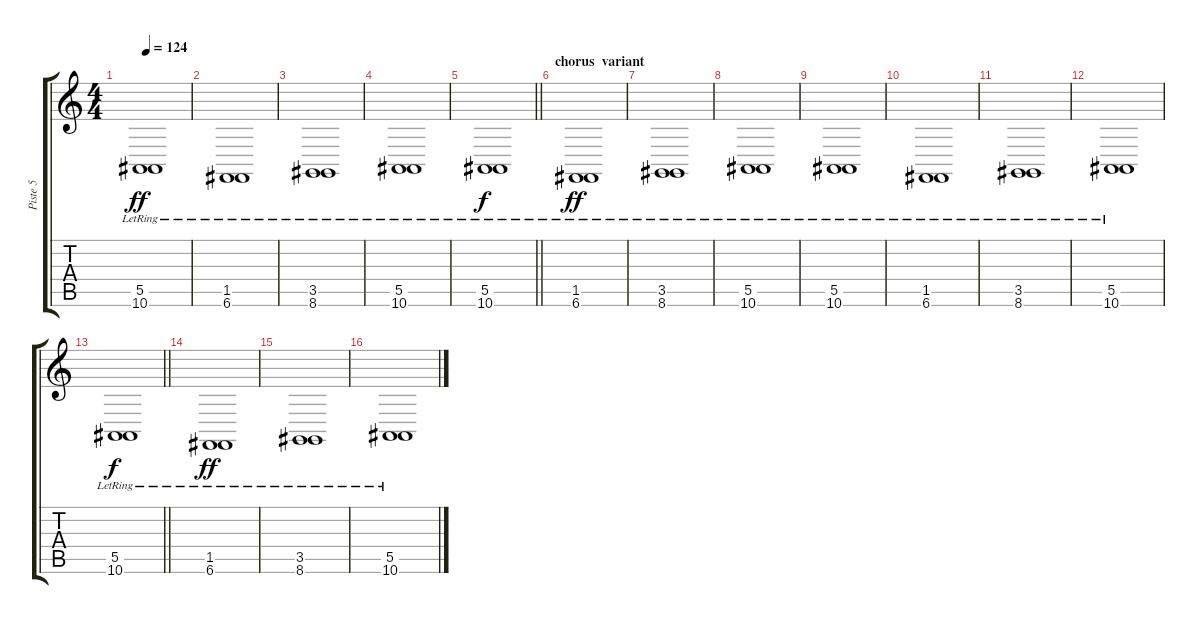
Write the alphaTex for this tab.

\track ("Piste 5" "Piste 5") {instrument brightacousticpiano}
\staff {score tabs}
\tuning (C4 G3 Eb3 Bb2 F2 C2) {hide}
\ts (4 4)
\tempo 124
\clef g2
\ks c
(5.5{lr} 10.6{lr}).1{dy ff} |
(1.5{lr} 6.6{lr}).1 |
(3.5{lr} 8.6{lr}).1 |
(5.5{lr} 10.6{lr}).1 |
\barLineRight lightlight
(5.5{lr} 10.6{lr}).1{dy f} |
\section ("" "chorus  variant")
(1.5{lr} 6.6{lr}).1{dy ff} |
(3.5{lr} 8.6{lr}).1 |
(5.5{lr} 10.6{lr}).1 |
(5.5{lr} 10.6{lr}).1 |
(1.5{lr} 6.6{lr}).1 |
(3.5{lr} 8.6{lr}).1 |
(5.5{lr} 10.6{lr}).1 |
\barLineRight lightlight
(5.5{lr} 10.6{lr}).1{dy f} |
(1.5{lr} 6.6{lr}).1{dy ff} |
(3.5{lr} 8.6{lr}).1 |
(5.5{lr} 10.6{lr}).1
